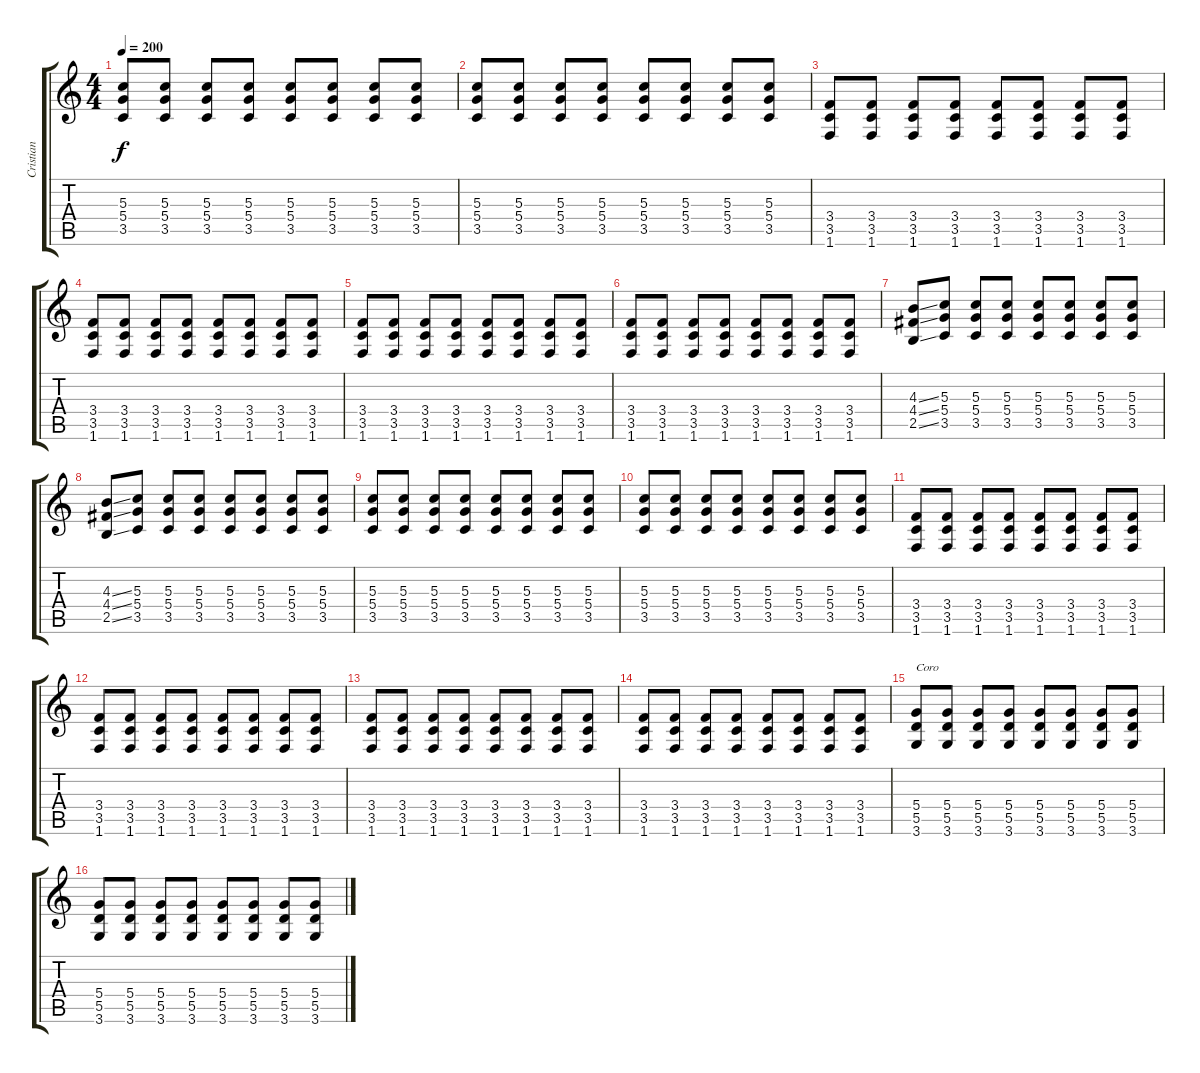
\track ("Cristian" "Cristian") {instrument distortionguitar}
\staff {score tabs}
\tuning (E4 B3 G3 D3 A2 E2) {hide}
\ts (4 4)
\tempo 200
\clef g2
\ks c
(5.3 5.4 3.5).8{dy f} (5.3 5.4 3.5).8 (5.3 5.4 3.5).8 (5.3 5.4 3.5).8 (5.3 5.4 3.5).8 (5.3 5.4 3.5).8 (5.3 5.4 3.5).8 (5.3 5.4 3.5).8 |
(5.3 5.4 3.5).8 (5.3 5.4 3.5).8 (5.3 5.4 3.5).8 (5.3 5.4 3.5).8 (5.3 5.4 3.5).8 (5.3 5.4 3.5).8 (5.3 5.4 3.5).8 (5.3 5.4 3.5).8 |
(3.4 3.5 1.6).8 (3.4 3.5 1.6).8 (3.4 3.5 1.6).8 (3.4 3.5 1.6).8 (3.4 3.5 1.6).8 (3.4 3.5 1.6).8 (3.4 3.5 1.6).8 (3.4 3.5 1.6).8 |
(3.4 3.5 1.6).8 (3.4 3.5 1.6).8 (3.4 3.5 1.6).8 (3.4 3.5 1.6).8 (3.4 3.5 1.6).8 (3.4 3.5 1.6).8 (3.4 3.5 1.6).8 (3.4 3.5 1.6).8 |
(3.4 3.5 1.6).8 (3.4 3.5 1.6).8 (3.4 3.5 1.6).8 (3.4 3.5 1.6).8 (3.4 3.5 1.6).8 (3.4 3.5 1.6).8 (3.4 3.5 1.6).8 (3.4 3.5 1.6).8 |
(3.4 3.5 1.6).8 (3.4 3.5 1.6).8 (3.4 3.5 1.6).8 (3.4 3.5 1.6).8 (3.4 3.5 1.6).8 (3.4 3.5 1.6).8 (3.4 3.5 1.6).8 (3.4 3.5 1.6).8 |
(4.3{ss} 4.4{ss} 2.5{ss}).8 (5.3 5.4 3.5).8 (5.3 5.4 3.5).8 (5.3 5.4 3.5).8 (5.3 5.4 3.5).8 (5.3 5.4 3.5).8 (5.3 5.4 3.5).8 (5.3 5.4 3.5).8 |
(4.3{ss} 4.4{ss} 2.5{ss}).8 (5.3 5.4 3.5).8 (5.3 5.4 3.5).8 (5.3 5.4 3.5).8 (5.3 5.4 3.5).8 (5.3 5.4 3.5).8 (5.3 5.4 3.5).8 (5.3 5.4 3.5).8 |
(5.3 5.4 3.5).8 (5.3 5.4 3.5).8 (5.3 5.4 3.5).8 (5.3 5.4 3.5).8 (5.3 5.4 3.5).8 (5.3 5.4 3.5).8 (5.3 5.4 3.5).8 (5.3 5.4 3.5).8 |
(5.3 5.4 3.5).8 (5.3 5.4 3.5).8 (5.3 5.4 3.5).8 (5.3 5.4 3.5).8 (5.3 5.4 3.5).8 (5.3 5.4 3.5).8 (5.3 5.4 3.5).8 (5.3 5.4 3.5).8 |
(3.4 3.5 1.6).8 (3.4 3.5 1.6).8 (3.4 3.5 1.6).8 (3.4 3.5 1.6).8 (3.4 3.5 1.6).8 (3.4 3.5 1.6).8 (3.4 3.5 1.6).8 (3.4 3.5 1.6).8 |
(3.4 3.5 1.6).8 (3.4 3.5 1.6).8 (3.4 3.5 1.6).8 (3.4 3.5 1.6).8 (3.4 3.5 1.6).8 (3.4 3.5 1.6).8 (3.4 3.5 1.6).8 (3.4 3.5 1.6).8 |
(3.4 3.5 1.6).8 (3.4 3.5 1.6).8 (3.4 3.5 1.6).8 (3.4 3.5 1.6).8 (3.4 3.5 1.6).8 (3.4 3.5 1.6).8 (3.4 3.5 1.6).8 (3.4 3.5 1.6).8 |
(3.4 3.5 1.6).8 (3.4 3.5 1.6).8 (3.4 3.5 1.6).8 (3.4 3.5 1.6).8 (3.4 3.5 1.6).8 (3.4 3.5 1.6).8 (3.4 3.5 1.6).8 (3.4 3.5 1.6).8 |
(5.4 5.5 3.6).8{txt "Coro"} (5.4 5.5 3.6).8 (5.4 5.5 3.6).8 (5.4 5.5 3.6).8 (5.4 5.5 3.6).8 (5.4 5.5 3.6).8 (5.4 5.5 3.6).8 (5.4 5.5 3.6).8 |
(5.4 5.5 3.6).8 (5.4 5.5 3.6).8 (5.4 5.5 3.6).8 (5.4 5.5 3.6).8 (5.4 5.5 3.6).8 (5.4 5.5 3.6).8 (5.4 5.5 3.6).8 (5.4 5.5 3.6).8
